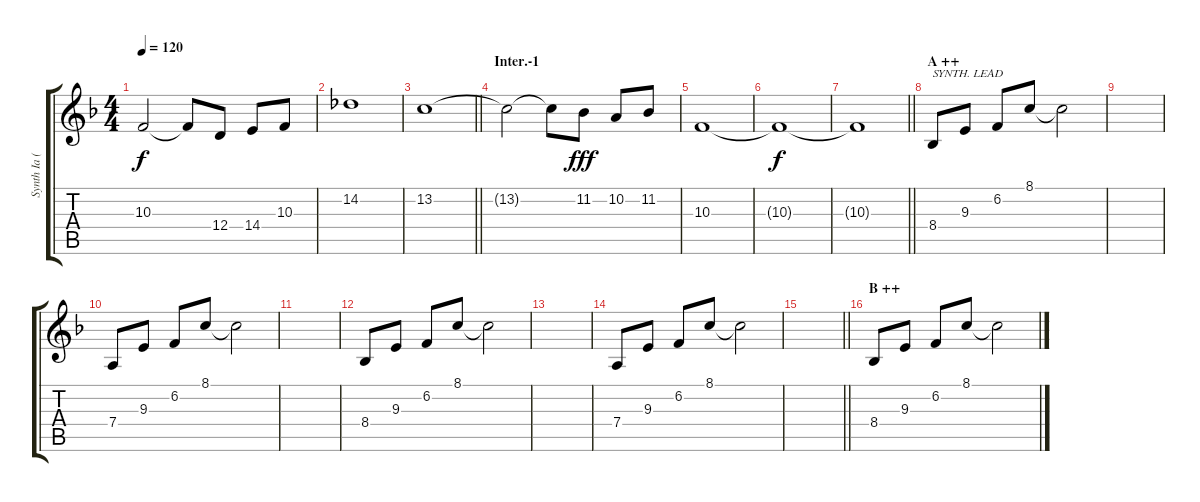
\track ("Synth Ia (Kotobuki Tsumugi)" "Synth Ia (") {instrument lead1square}
\staff {score tabs}
\tuning (E4 B3 G3 D3 A2 E2) {hide}
\ts (4 4)
\tempo 120
\clef g2
\ks f
10.3{t}.2{dy f} 10.3{t}.8 12.4.8 14.4.8 10.3.8 |
14.2.1 |
\barLineRight lightlight
13.2.1 |
\section ("" "Inter.-1")
13.2{t}.2 13.2{t}.8 11.2.8{dy fff} 10.2.8 11.2.8 |
10.3.1 |
10.3{t}.1{dy f} |
\barLineRight lightlight
10.3{t}.1 |
\section ("" "A ++")
8.4.8{txt "SYNTH. LEAD" instrument lead1square} 9.3.8 6.2.8 8.1.8 8.1{t}.2 |
|
7.4.8 9.3.8 6.2.8 8.1.8 8.1{t}.2 |
|
8.4.8 9.3.8 6.2.8 8.1.8 8.1{t}.2 |
|
7.4.8 9.3.8 6.2.8 8.1.8 8.1{t}.2 |
\barLineRight lightlight
|
\section ("" "B ++")
8.4.8 9.3.8 6.2.8 8.1.8 8.1{t}.2
